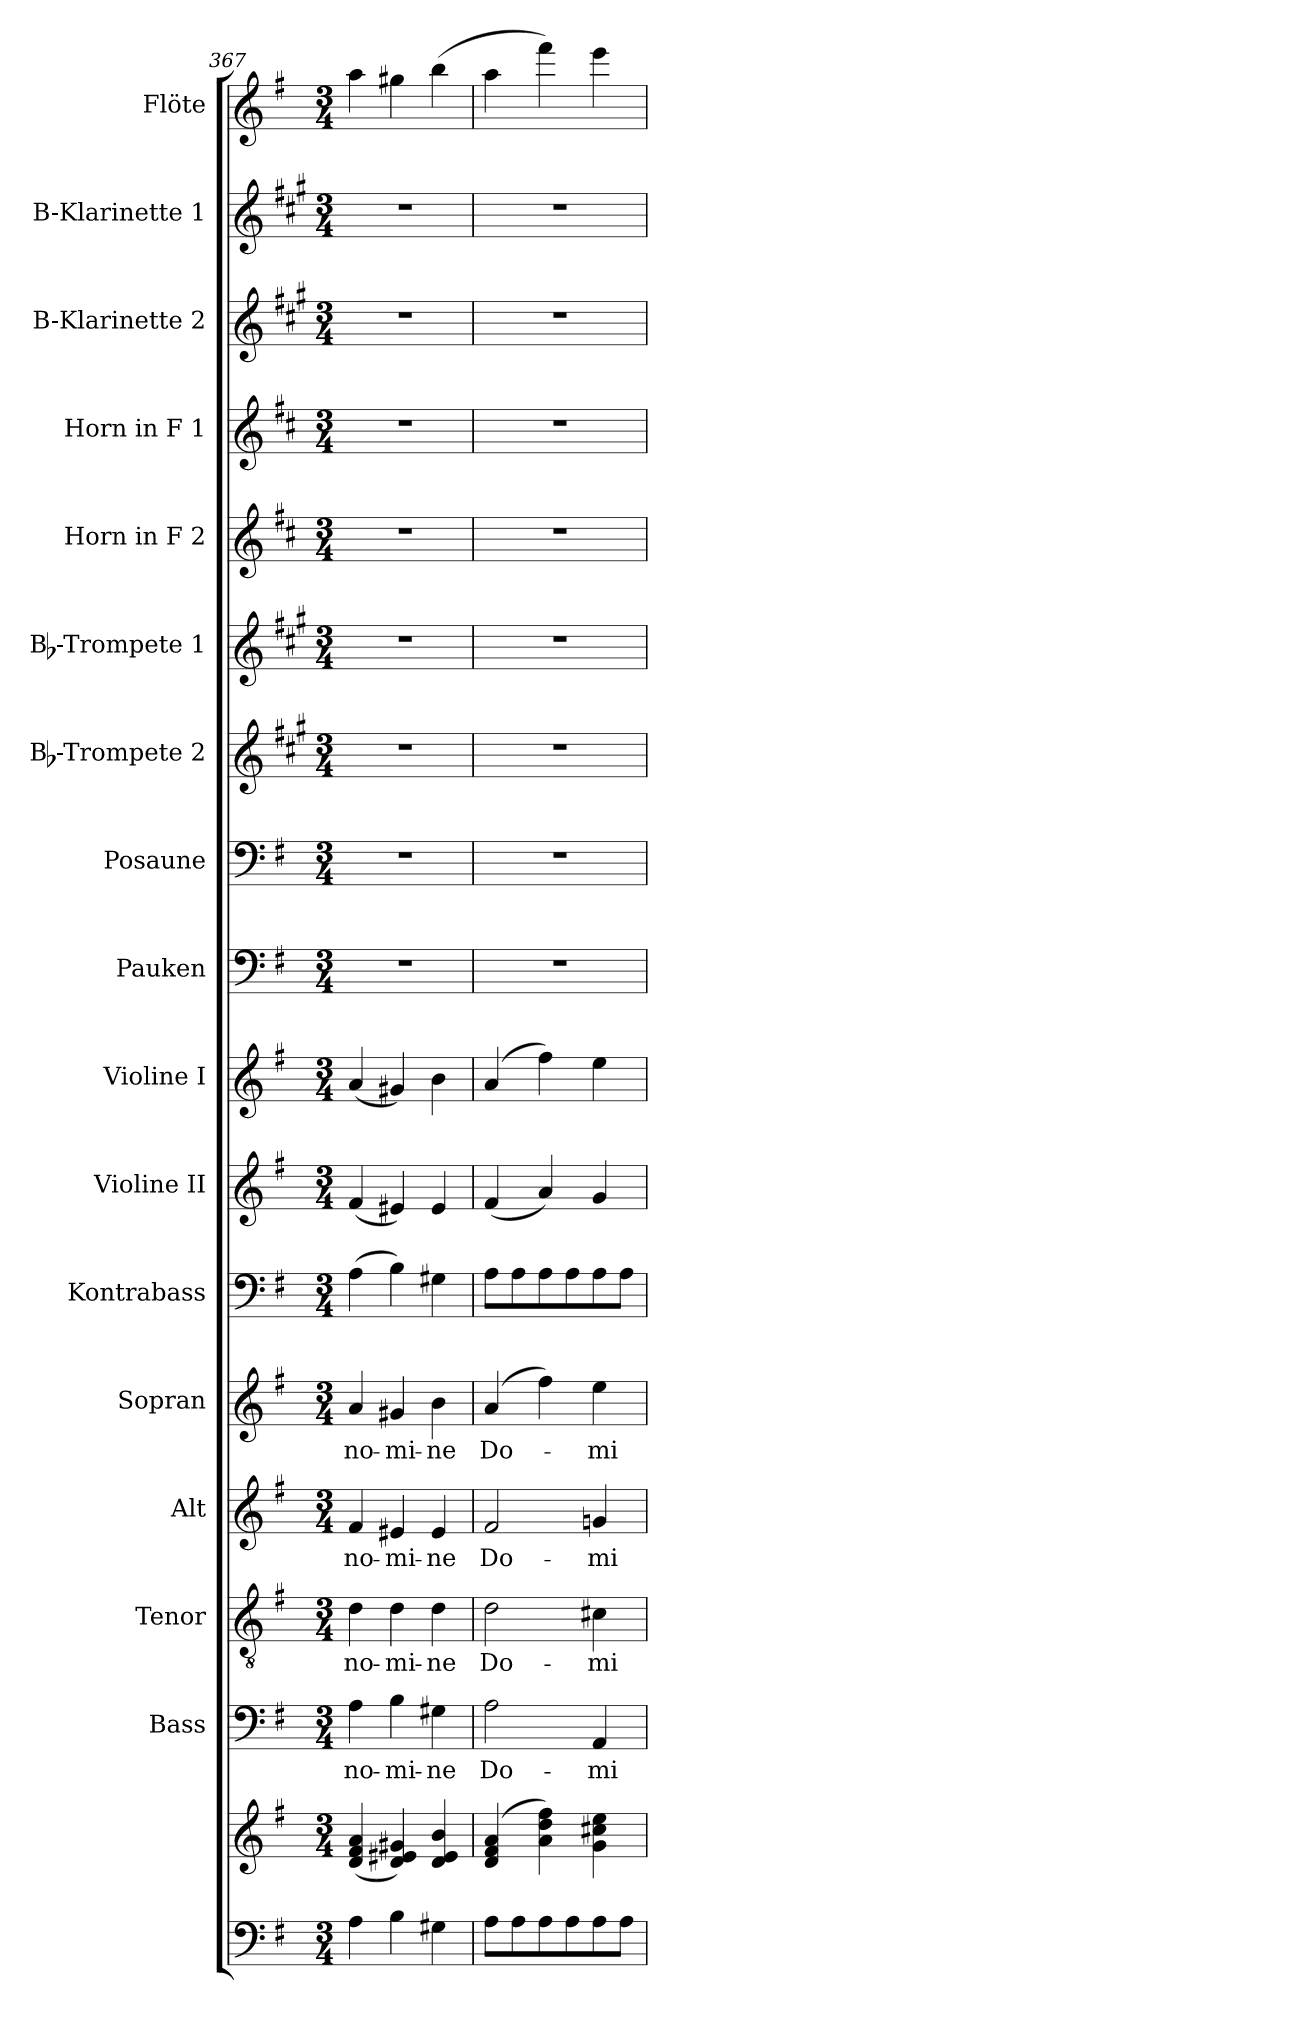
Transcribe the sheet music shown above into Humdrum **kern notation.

**kern	**kern	**kern	**text	**kern	**text	**kern	**text	**kern	**text	**kern	**kern	**kern	**kern	**kern	**kern	**kern	**kern	**kern	**kern	**kern	**kern
*part17	*part17	*part16	*part16	*part15	*part15	*part14	*part14	*part13	*part13	*part12	*part11	*part10	*part9	*part8	*part7	*part6	*part5	*part4	*part3	*part2	*part1
*staff18	*staff17	*staff16	*staff16	*staff15	*staff15	*staff14	*staff14	*staff13	*staff13	*staff12	*staff11	*staff10	*staff9	*staff8	*staff7	*staff6	*staff5	*staff4	*staff3	*staff2	*staff1
*	*	*I"Bass	*	*I"Tenor	*	*I"Alt	*	*I"Sopran	*	*I"Kontrabass	*I"Violine II	*I"Violine I	*I"Pauken	*I"Posaune	*I"Bb-Trompete 2	*I"Bb-Trompete 1	*I"Horn in F 2	*I"Horn in F 1	*I"B-Klarinette 2	*I"B-Klarinette 1	*I"Flöte
*	*	*I'B.	*	*I'T.	*	*I'A.	*	*I'S.	*	*I'Kb.	*I'Vl. II	*I'Vl. I	*I'Pk.	*I'Pos.	*I'Bb Trp. 2	*I'Bb Trp. 1	*I'Hrn. 2	*I'Hrn. 1	*I'B Kl. 2	*I'B Kl. 1	*I'Fl.
*clefF4	*clefG2	*clefF4	*	*clefGv2	*	*clefG2	*	*clefG2	*	*clefF4	*clefG2	*clefG2	*clefF4	*clefF4	*clefG2	*clefG2	*clefG2	*clefG2	*clefG2	*clefG2	*clefG2
*	*	*	*	*	*	*	*	*	*	*ITrd7c12	*	*	*	*	*ITrd1c2	*ITrd1c2	*ITrd4c7	*ITrd4c7	*ITrd1c2	*ITrd1c2	*
*k[f#]	*k[f#]	*k[f#]	*	*k[f#]	*	*k[f#]	*	*k[f#]	*	*k[f#]	*k[f#]	*k[f#]	*k[f#]	*k[f#]	*k[f#]	*k[f#]	*k[f#]	*k[f#]	*k[f#]	*k[f#]	*k[f#]
*G:	*G:	*G:	*	*G:	*	*G:	*	*G:	*	*G:	*G:	*G:	*G:	*G:	*G:	*G:	*G:	*G:	*G:	*G:	*G:
*M3/4	*M3/4	*M3/4	*	*M3/4	*	*M3/4	*	*M3/4	*	*M3/4	*M3/4	*M3/4	*M3/4	*M3/4	*M3/4	*M3/4	*M3/4	*M3/4	*M3/4	*M3/4	*M3/4
=367	=367	=367	=367	=367	=367	=367	=367	=367	=367	=367	=367	=367	=367	=367	=367	=367	=367	=367	=367	=367	=367
!	!	!	!LO:LY:b	!	!LO:LY:b	!	!LO:LY:b	!	!LO:LY:b	!	!	!	!	!	!	!	!	!	!	!	!
4A\	(<4d/ 4f#/ 4a/	4A\	no-	4d\	no-	4f#/	no-	4a/	no-	(>4AA\	(<4f#/	(<4a/	2.r	2.r	2.r	2.r	2.r	2.r	2.r	2.r	4aa\
!	!	!	!LO:LY:b	!	!LO:LY:b	!	!LO:LY:b	!	!LO:LY:b	!	!	!	!	!	!	!	!	!	!	!	!
4B\	4d/ 4e#X/ 4g#X/)	4B\	-mi-	4d\	-mi-	4e#X/	-mi-	4g#X/	-mi-	4BB\)	4e#X/)	4g#X/)	.	.	.	.	.	.	.	.	4gg#X\
!	!	!	!LO:LY:b	!	!LO:LY:b	!	!LO:LY:b	!	!LO:LY:b	!	!	!	!	!	!	!	!	!	!	!	!
4G#X\	4d/ 4e#/ 4b/	4G#X\	-ne	4d\	-ne	4e#/	-ne	4b\	-ne	4GG#X\	4e#/	4b\	.	.	.	.	.	.	.	.	(>4bb\
=368	=368	=368	=368	=368	=368	=368	=368	=368	=368	=368	=368	=368	=368	=368	=368	=368	=368	=368	=368	=368	=368
!	!	!	!LO:LY:b	!	!LO:LY:b	!	!LO:LY:b	!	!LO:LY:b	!	!	!	!	!	!	!	!	!	!	!	!
8A\L	(4d/ 4f#/ 4a/	2A\	Do-	2d\	Do-	2f#/	Do-	(4a/	Do-	8AA\L	(<4f#/	(4a/	2.r	2.r	2.r	2.r	2.r	2.r	2.r	2.r	4aa\
8A\	.	.	.	.	.	.	.	.	.	8AA\	.	.	.	.	.	.	.	.	.	.	.
8A\	4a\ 4dd\ 4ff#\)	.	.	.	.	.	.	4ff#\)	.	8AA\	4a/)	4ff#\)	.	.	.	.	.	.	.	.	4fff#\)
8A\	.	.	.	.	.	.	.	.	.	8AA\	.	.	.	.	.	.	.	.	.	.	.
!	!	!	!LO:LY:b	!	!LO:LY:b	!	!LO:LY:b	!	!LO:LY:b	!	!	!	!	!	!	!	!	!	!	!	!
8A\	4g\ 4cc#X\ 4ee\	4AA/	-mi-	4c#X\	-mi-	4gn/	-mi-	4ee\	-mi-	8AA\	4g/	4ee\	.	.	.	.	.	.	.	.	4eee\
8A\J	.	.	.	.	.	.	.	.	.	8AA\J	.	.	.	.	.	.	.	.	.	.	.
=	=	=	=	=	=	=	=	=	=	=	=	=	=	=	=	=	=	=	=	=	=
*-	*-	*-	*-	*-	*-	*-	*-	*-	*-	*-	*-	*-	*-	*-	*-	*-	*-	*-	*-	*-	*-
